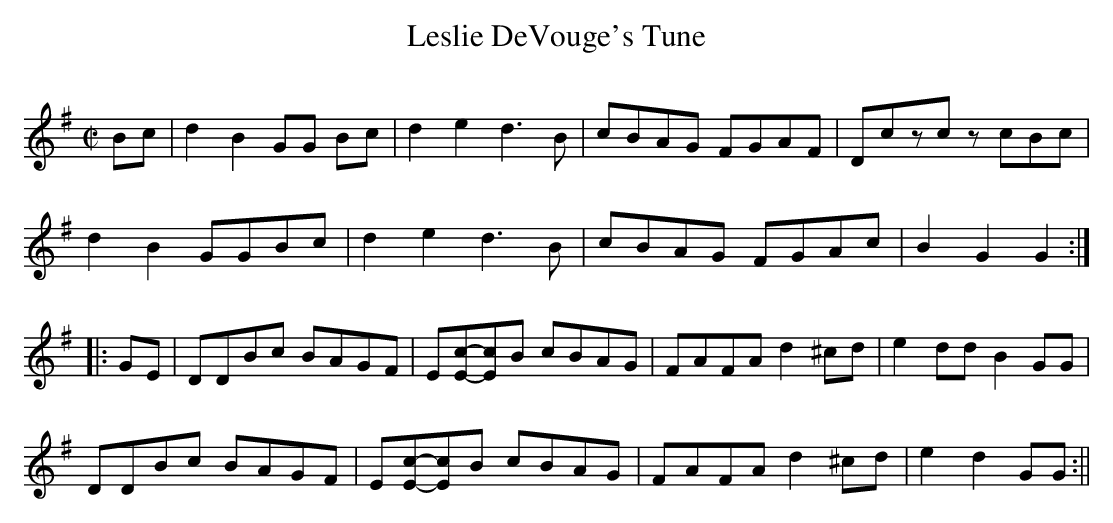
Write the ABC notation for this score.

X:1
T:Leslie DeVouge's Tune
M:C|
L:1/8
Q:Quick
K:G
Bc|d2B2 GG Bc|d2e2d3B|cBAG FGAF | Dczc   zcBc|
d2 B2 GGBc|d2 e2 d3B|cBAG FGAc|B2G2G2:|
|:GE|DDBc BAGF|E[Ec]-[Ec]B cBAG|FAFA d2^cd|e2dd B2GG|
DDBc BAGF|E[Ec]-[Ec]B cBAG|FAFA d2^cd| e2d2GG:||
